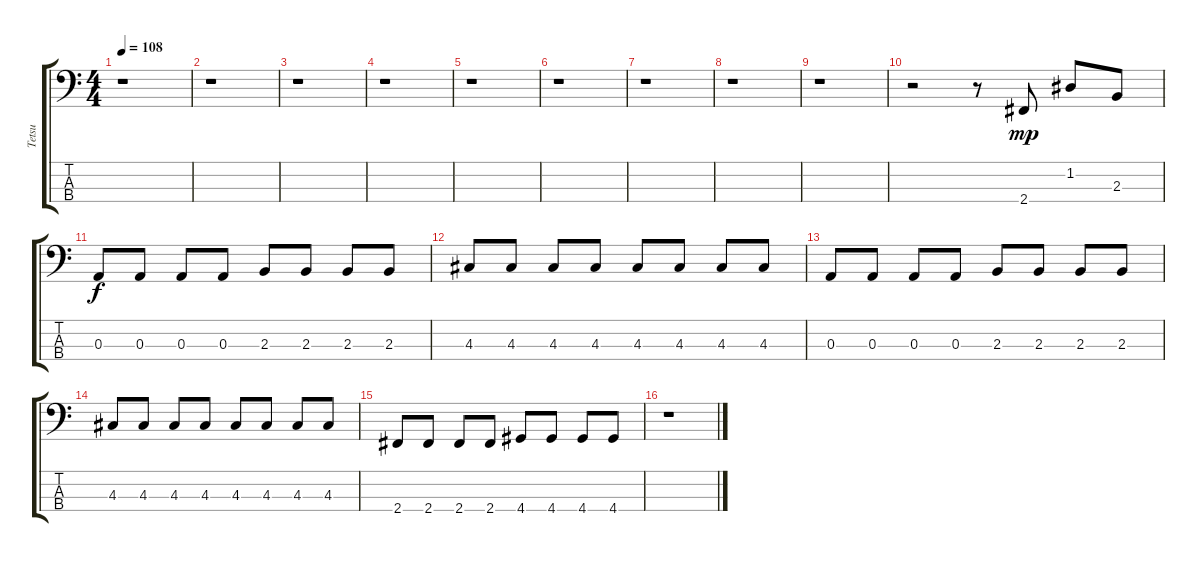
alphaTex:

\track ("Tetsu" "Tetsu") {instrument electricbasspick}
\staff {score tabs}
\tuning (G2 D2 A1 E1) {hide}
\ts (4 4)
\tempo 108
\clef f4
\ks c
r.1{dy f} |
r.1 |
r.1 |
r.1 |
r.1 |
r.1 |
r.1 |
r.1 |
r.1 |
r.2 r.8 2.4.8{dy mp} 1.2.8 2.3.8 |
0.3.8{dy f} 0.3.8 0.3.8 0.3.8 2.3.8 2.3.8 2.3.8 2.3.8 |
4.3.8 4.3.8 4.3.8 4.3.8 4.3.8 4.3.8 4.3.8 4.3.8 |
0.3.8 0.3.8 0.3.8 0.3.8 2.3.8 2.3.8 2.3.8 2.3.8 |
4.3.8 4.3.8 4.3.8 4.3.8 4.3.8 4.3.8 4.3.8 4.3.8 |
2.4.8 2.4.8 2.4.8 2.4.8 4.4.8 4.4.8 4.4.8 4.4.8 |
r.1
